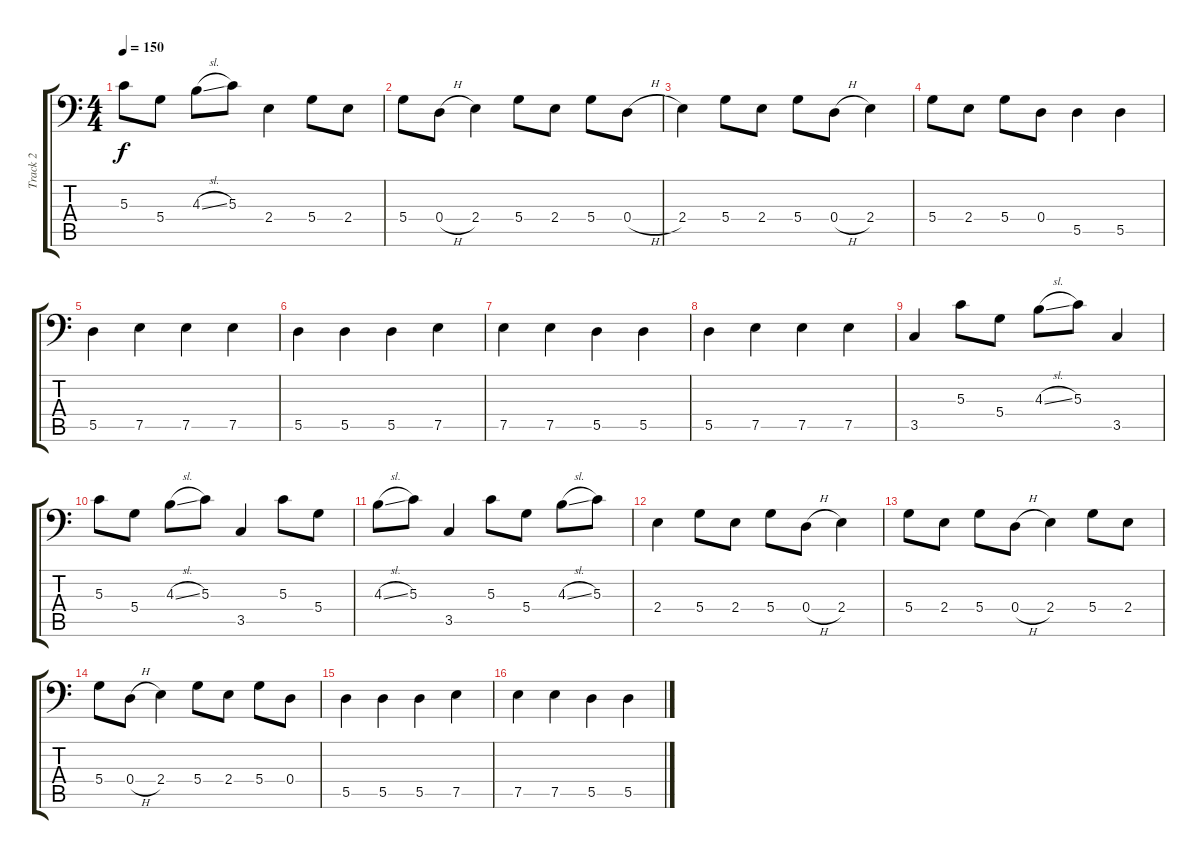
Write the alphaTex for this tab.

\track ("Track 2" "Track 2") {instrument electricbasspick}
\staff {score tabs}
\tuning (E3 B2 G2 D2 A1 E1) {hide}
\ts (4 4)
\tempo 150
\clef f4
\ks c
5.3.8{dy f} 5.4.8 4.3{sl}.8 5.3.8 2.4.4 5.4.8 2.4.8 |
5.4.8 0.4{h}.8 2.4.4 5.4.8 2.4.8 5.4.8 0.4{h}.8 |
2.4.4 5.4.8 2.4.8 5.4.8 0.4{h}.8 2.4.4 |
5.4.8 2.4.8 5.4.8 0.4.8 5.5.4 5.5.4 |
5.5.4 7.5.4 7.5.4 7.5.4 |
5.5.4 5.5.4 5.5.4 7.5.4 |
7.5.4 7.5.4 5.5.4 5.5.4 |
5.5.4 7.5.4 7.5.4 7.5.4 |
3.5.4 5.3.8 5.4.8 4.3{sl}.8 5.3.8 3.5.4 |
5.3.8 5.4.8 4.3{sl}.8 5.3.8 3.5.4 5.3.8 5.4.8 |
4.3{sl}.8 5.3.8 3.5.4 5.3.8 5.4.8 4.3{sl}.8 5.3.8 |
2.4.4 5.4.8 2.4.8 5.4.8 0.4{h}.8 2.4.4 |
5.4.8 2.4.8 5.4.8 0.4{h}.8 2.4.4 5.4.8 2.4.8 |
5.4.8 0.4{h}.8 2.4.4 5.4.8 2.4.8 5.4.8 0.4.8 |
5.5.4 5.5.4 5.5.4 7.5.4 |
7.5.4 7.5.4 5.5.4 5.5.4
